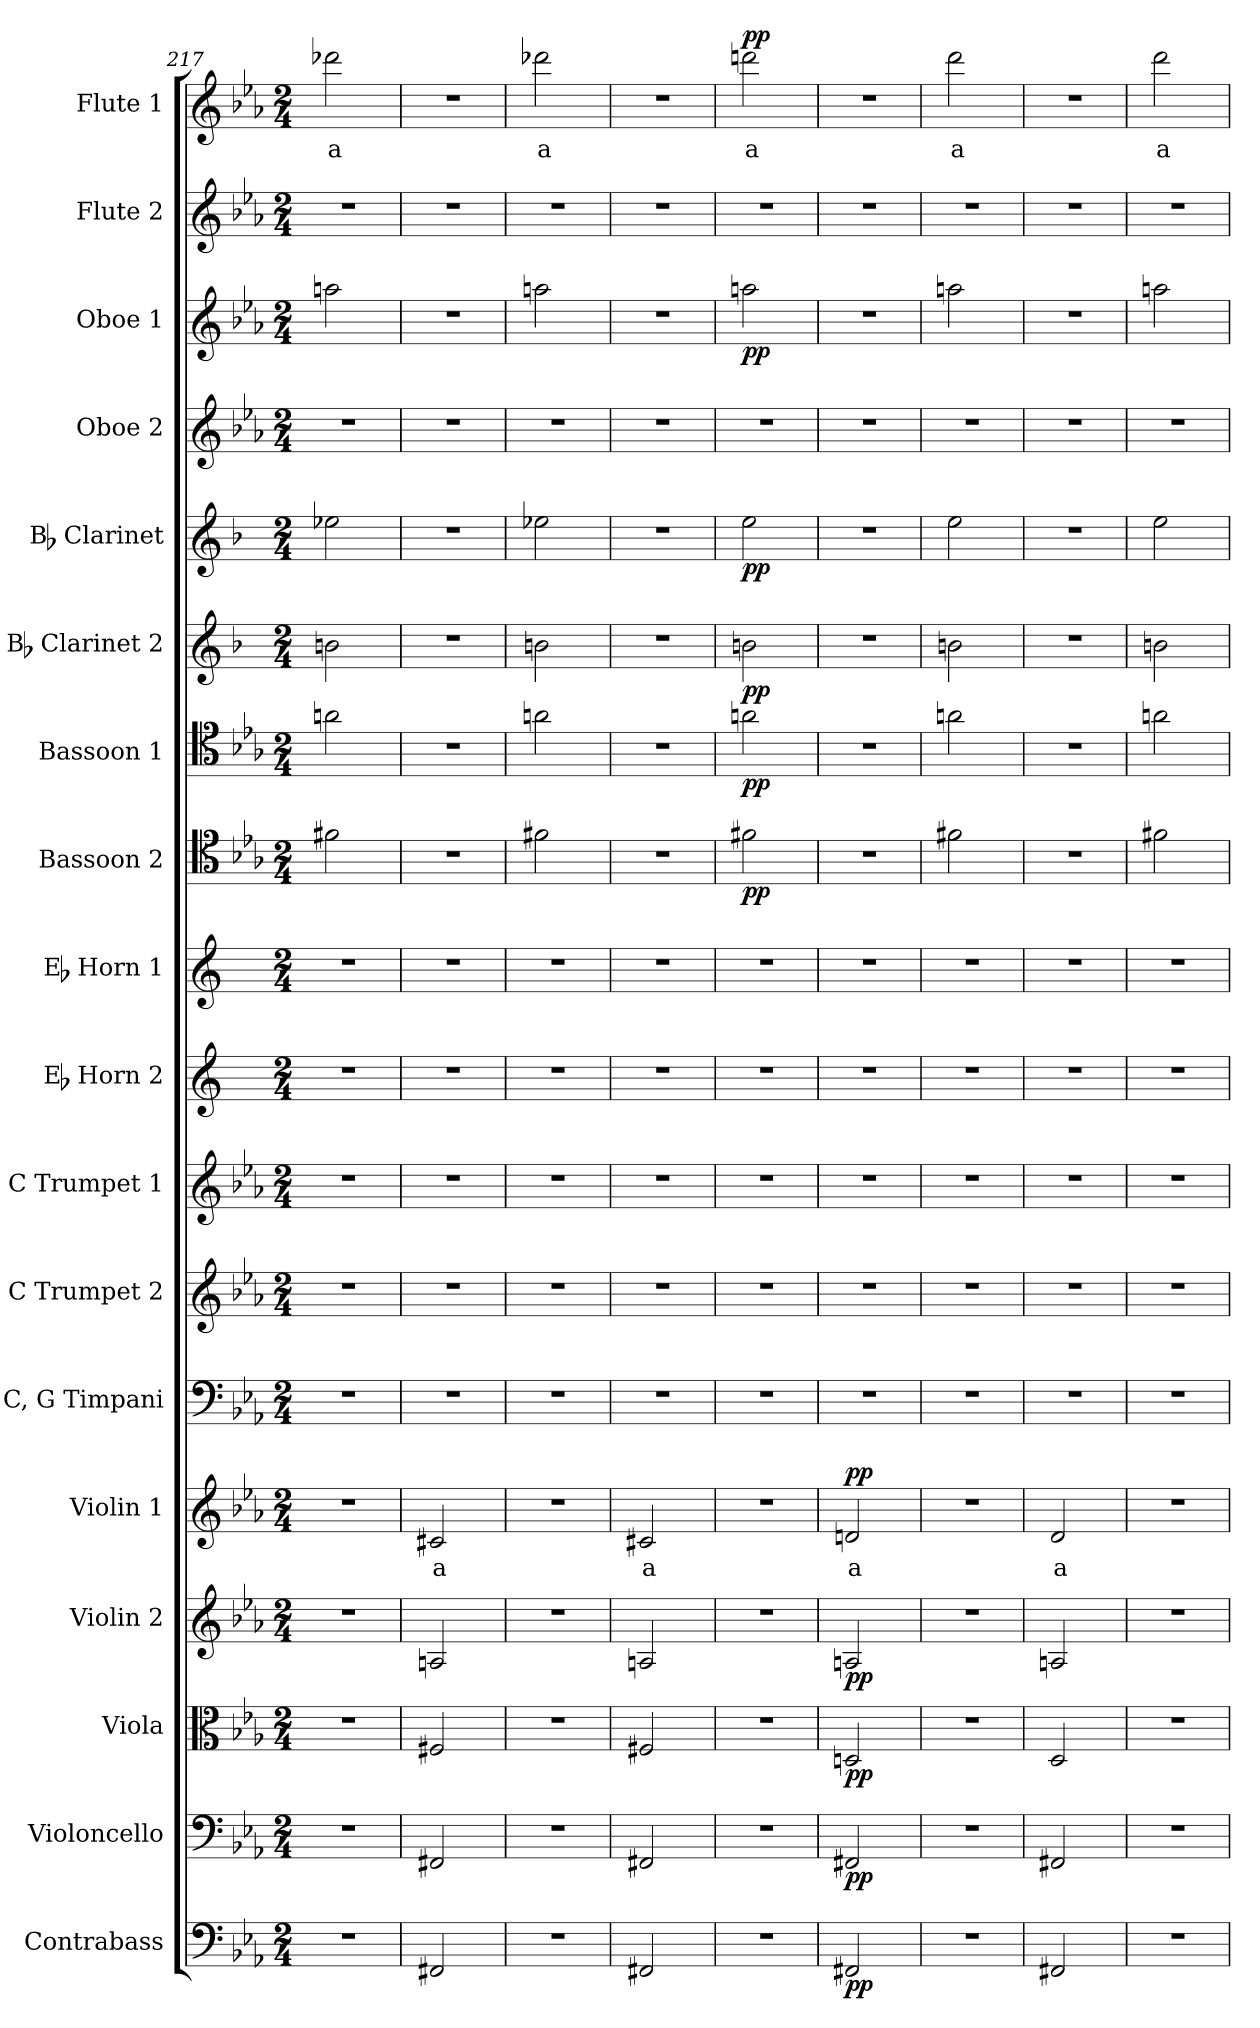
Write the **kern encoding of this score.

**kern	**dynam	**kern	**dynam	**kern	**dynam	**kern	**dynam	**kern	**text	**dynam	**kern	**kern	**kern	**kern	**kern	**kern	**dynam	**kern	**dynam	**kern	**dynam	**kern	**dynam	**kern	**kern	**dynam	**kern	**kern	**text	**dynam
*part18	*part18	*part17	*part17	*part16	*part16	*part15	*part15	*part14	*part14	*part14	*part13	*part12	*part11	*part10	*part9	*part8	*part8	*part7	*part7	*part6	*part6	*part5	*part5	*part4	*part3	*part3	*part2	*part1	*part1	*part1
*staff18	*staff18	*staff17	*staff17	*staff16	*staff16	*staff15	*staff15	*staff14	*staff14	*staff14	*staff13	*staff12	*staff11	*staff10	*staff9	*staff8	*staff8	*staff7	*staff7	*staff6	*staff6	*staff5	*staff5	*staff4	*staff3	*staff3	*staff2	*staff1	*staff1	*staff1
*I"Contrabass	*	*I"Violoncello	*	*I"Viola	*	*I"Violin 2	*	*I"Violin 1	*	*	*I"C, G Timpani	*I"C Trumpet 2	*I"C Trumpet 1	*I"Eb Horn 2	*I"Eb Horn 1	*I"Bassoon 2	*	*I"Bassoon 1	*	*I"Bb Clarinet 2	*	*I"Bb Clarinet	*	*I"Oboe 2	*I"Oboe 1	*	*I"Flute 2	*I"Flute 1	*	*
*I'Cb	*	*I'Vc	*	*I'Vla	*	*I'Vln 2	*	*I'Vln 1	*	*	*I'Timp	*I'Tpt 2	*I'Tpt 1	*I'Hn 2	*I'Hn 1	*I'Bsn 2	*	*I'Bsn 1	*	*I'Cl 2	*	*I'Cl 1	*	*I'Ob 2	*I'Ob 1	*	*I'Fl 2	*I'Fl 1	*	*
*clefF4	*	*clefF4	*	*clefC3	*	*clefG2	*	*clefG2	*	*	*clefF4	*clefG2	*clefG2	*clefG2	*clefG2	*clefC4	*	*clefC4	*	*clefG2	*	*clefG2	*	*clefG2	*clefG2	*	*clefG2	*clefG2	*	*
*ITrd7c12	*	*	*	*	*	*	*	*	*	*	*	*	*	*ITrd5c9	*ITrd5c9	*	*	*	*	*ITrd1c2	*	*ITrd1c2	*	*	*	*	*	*	*	*
*k[b-e-a-]	*	*k[b-e-a-]	*	*k[b-e-a-]	*	*k[b-e-a-]	*	*k[b-e-a-]	*	*	*k[b-e-a-]	*k[b-e-a-]	*k[b-e-a-]	*k[b-e-a-]	*k[b-e-a-]	*k[b-e-a-]	*	*k[b-e-a-]	*	*k[b-e-a-]	*	*k[b-e-a-]	*	*k[b-e-a-]	*k[b-e-a-]	*	*k[b-e-a-]	*k[b-e-a-]	*	*
*M2/4	*	*M2/4	*	*M2/4	*	*M2/4	*	*M2/4	*	*	*M2/4	*M2/4	*M2/4	*M2/4	*M2/4	*M2/4	*	*M2/4	*	*M2/4	*	*M2/4	*	*M2/4	*M2/4	*	*M2/4	*M2/4	*	*
=217	=217	=217	=217	=217	=217	=217	=217	=217	=217	=217	=217	=217	=217	=217	=217	=217	=217	=217	=217	=217	=217	=217	=217	=217	=217	=217	=217	=217	=217	=217
!	!	!	!	!	!	!	!	!	!	!	!	!	!	!	!	!	!LO:DY:b	!	!	!	!	!	!	!	!	!	!	!	!LO:LY:b:color=#FF0000	!
!	!	!	!	!	!	!	!	!	!	!	!	!	!	!	!	!	!LO:DY:n=1:b	!	!LO:DY:b	!	!	!	!	!	!	!	!	!	!	!
!	!	!	!	!	!	!	!	!	!	!	!	!	!	!	!	!	!	!	!LO:DY:n=1:b	!	!LO:DY:b	!	!	!	!	!	!	!	!	!
!	!	!	!	!	!	!	!	!	!	!	!	!	!	!	!	!	!	!	!	!	!LO:DY:n=1:b	!	!LO:DY:b	!	!	!	!	!	!	!
!	!	!	!	!	!	!	!	!	!	!	!	!	!	!	!	!	!	!	!	!	!	!	!LO:DY:n=1:b	!	!	!LO:DY:b	!	!	!	!
!	!	!	!	!	!	!	!	!	!	!	!	!	!	!	!	!	!	!	!	!	!	!	!	!	!	!LO:DY:n=1:b	!	!	!	!LO:DY:b
!	!	!	!	!	!	!	!	!	!	!	!	!	!	!	!	!	!	!	!	!	!	!	!	!	!	!	!	!	!	!LO:DY:n=1:b
2r	.	2r	.	2r	.	2r	.	2r	.	.	2r	2r	2r	2r	2r	2f#X\	other-dynamics p	2an\	other-dynamics p	2an\	other-dynamics p	2dd-X\	other-dynamics p	2r	2aan\	other-dynamics p	2r	2ddd-X\	a	other-dynamics p
=218	=218	=218	=218	=218	=218	=218	=218	=218	=218	=218	=218	=218	=218	=218	=218	=218	=218	=218	=218	=218	=218	=218	=218	=218	=218	=218	=218	=218	=218	=218
!	!LO:DY:b	!	!	!	!	!	!	!	!LO:LY:b:color=#FF0000	!	!	!	!	!	!	!	!	!	!	!	!	!	!	!	!	!	!	!	!	!
!	!LO:DY:n=1:b	!	!LO:DY:b	!	!	!	!	!	!	!	!	!	!	!	!	!	!	!	!	!	!	!	!	!	!	!	!	!	!	!
!	!	!	!LO:DY:n=1:b	!	!LO:DY:b	!	!	!	!	!	!	!	!	!	!	!	!	!	!	!	!	!	!	!	!	!	!	!	!	!
!	!	!	!	!	!LO:DY:n=1:b	!	!LO:DY:b	!	!	!	!	!	!	!	!	!	!	!	!	!	!	!	!	!	!	!	!	!	!	!
!	!	!	!	!	!	!	!LO:DY:n=1:b	!	!	!LO:DY:b	!	!	!	!	!	!	!	!	!	!	!	!	!	!	!	!	!	!	!	!
!	!	!	!	!	!	!	!	!	!	!LO:DY:n=1:b	!	!	!	!	!	!	!	!	!	!	!	!	!	!	!	!	!	!	!	!
2FFF#X/	other-dynamics p	2FF#X/	other-dynamics p	2F#X/	other-dynamics p	2An/	other-dynamics p	2c#X/	a	other-dynamics p	2r	2r	2r	2r	2r	2r	.	2r	.	2r	.	2r	.	2r	2r	.	2r	2r	.	.
=219	=219	=219	=219	=219	=219	=219	=219	=219	=219	=219	=219	=219	=219	=219	=219	=219	=219	=219	=219	=219	=219	=219	=219	=219	=219	=219	=219	=219	=219	=219
!	!	!	!	!	!	!	!	!	!	!	!	!	!	!	!	!	!	!	!	!	!	!	!	!	!	!	!	!	!LO:LY:b:color=#FF0000	!
2r	.	2r	.	2r	.	2r	.	2r	.	.	2r	2r	2r	2r	2r	2f#X\	.	2an\	.	2an\	.	2dd-X\	.	2r	2aan\	.	2r	2ddd-X\	a	.
=220	=220	=220	=220	=220	=220	=220	=220	=220	=220	=220	=220	=220	=220	=220	=220	=220	=220	=220	=220	=220	=220	=220	=220	=220	=220	=220	=220	=220	=220	=220
!	!	!	!	!	!	!	!	!	!LO:LY:b:color=#FF0000	!	!	!	!	!	!	!	!	!	!	!	!	!	!	!	!	!	!	!	!	!
2FFF#X/	.	2FF#X/	.	2F#X/	.	2An/	.	2c#X/	a	.	2r	2r	2r	2r	2r	2r	.	2r	.	2r	.	2r	.	2r	2r	.	2r	2r	.	.
!!LO:PB:g=z
=221	=221	=221	=221	=221	=221	=221	=221	=221	=221	=221	=221	=221	=221	=221	=221	=221	=221	=221	=221	=221	=221	=221	=221	=221	=221	=221	=221	=221	=221	=221
!	!	!	!	!	!	!	!	!	!	!	!	!	!	!	!	!	!LO:DY:b	!	!LO:DY:b	!	!LO:DY:b	!	!LO:DY:b	!	!	!LO:DY:b	!	!	!LO:LY:b:color=#FF0000	!LO:DY:b
2r	.	2r	.	2r	.	2r	.	2r	.	.	2r	2r	2r	2r	2r	2f#X\	pp	2an\	pp	2an\	pp	2dd\	pp	2r	2aan\	pp	2r	2dddn\	a	pp
=222	=222	=222	=222	=222	=222	=222	=222	=222	=222	=222	=222	=222	=222	=222	=222	=222	=222	=222	=222	=222	=222	=222	=222	=222	=222	=222	=222	=222	=222	=222
!	!LO:DY:b	!	!LO:DY:b	!	!LO:DY:b	!	!LO:DY:b	!	!LO:LY:b:color=#FF0000	!LO:DY:b	!	!	!	!	!	!	!	!	!	!	!	!	!	!	!	!	!	!	!	!
2FFF#X/	pp	2FF#X/	pp	2Dn/	pp	2An/	pp	2dn/	a	pp	2r	2r	2r	2r	2r	2r	.	2r	.	2r	.	2r	.	2r	2r	.	2r	2r	.	.
=223	=223	=223	=223	=223	=223	=223	=223	=223	=223	=223	=223	=223	=223	=223	=223	=223	=223	=223	=223	=223	=223	=223	=223	=223	=223	=223	=223	=223	=223	=223
!	!	!	!	!	!	!	!	!	!	!	!	!	!	!	!	!	!	!	!	!	!	!	!	!	!	!	!	!	!LO:LY:b:color=#FF0000	!
2r	.	2r	.	2r	.	2r	.	2r	.	.	2r	2r	2r	2r	2r	2f#X\	.	2an\	.	2an\	.	2dd\	.	2r	2aan\	.	2r	2ddd\	a	.
=224	=224	=224	=224	=224	=224	=224	=224	=224	=224	=224	=224	=224	=224	=224	=224	=224	=224	=224	=224	=224	=224	=224	=224	=224	=224	=224	=224	=224	=224	=224
!	!	!	!	!	!	!	!	!	!LO:LY:b:color=#FF0000	!	!	!	!	!	!	!	!	!	!	!	!	!	!	!	!	!	!	!	!	!
2FFF#X/	.	2FF#X/	.	2D/	.	2An/	.	2d/	a	.	2r	2r	2r	2r	2r	2r	.	2r	.	2r	.	2r	.	2r	2r	.	2r	2r	.	.
=225	=225	=225	=225	=225	=225	=225	=225	=225	=225	=225	=225	=225	=225	=225	=225	=225	=225	=225	=225	=225	=225	=225	=225	=225	=225	=225	=225	=225	=225	=225
!	!	!	!	!	!	!	!	!	!	!	!	!	!	!	!	!	!	!	!	!	!	!	!	!	!	!	!	!	!LO:LY:b:color=#FF0000	!
2r	.	2r	.	2r	.	2r	.	2r	.	.	2r	2r	2r	2r	2r	2f#X\	.	2an\	.	2an\	.	2dd\	.	2r	2aan\	.	2r	2ddd\	a	.
=	=	=	=	=	=	=	=	=	=	=	=	=	=	=	=	=	=	=	=	=	=	=	=	=	=	=	=	=	=	=
*-	*-	*-	*-	*-	*-	*-	*-	*-	*-	*-	*-	*-	*-	*-	*-	*-	*-	*-	*-	*-	*-	*-	*-	*-	*-	*-	*-	*-	*-	*-
